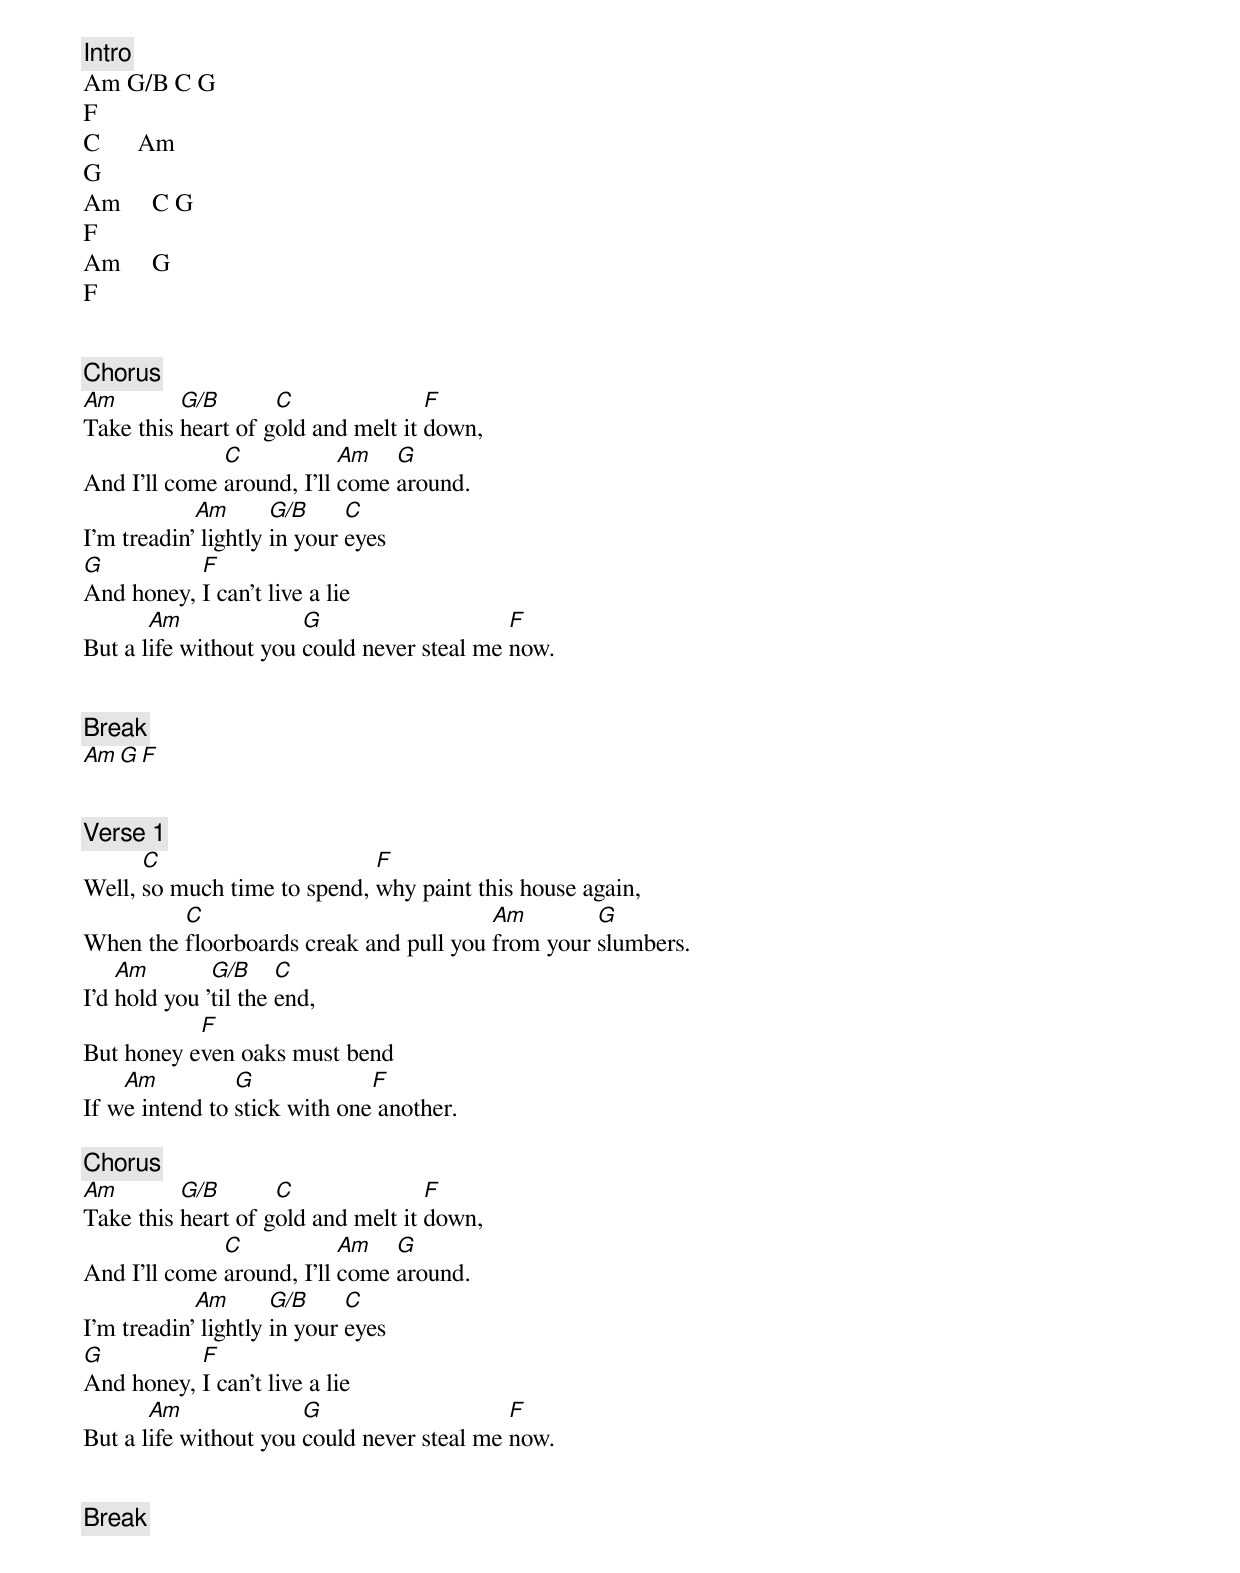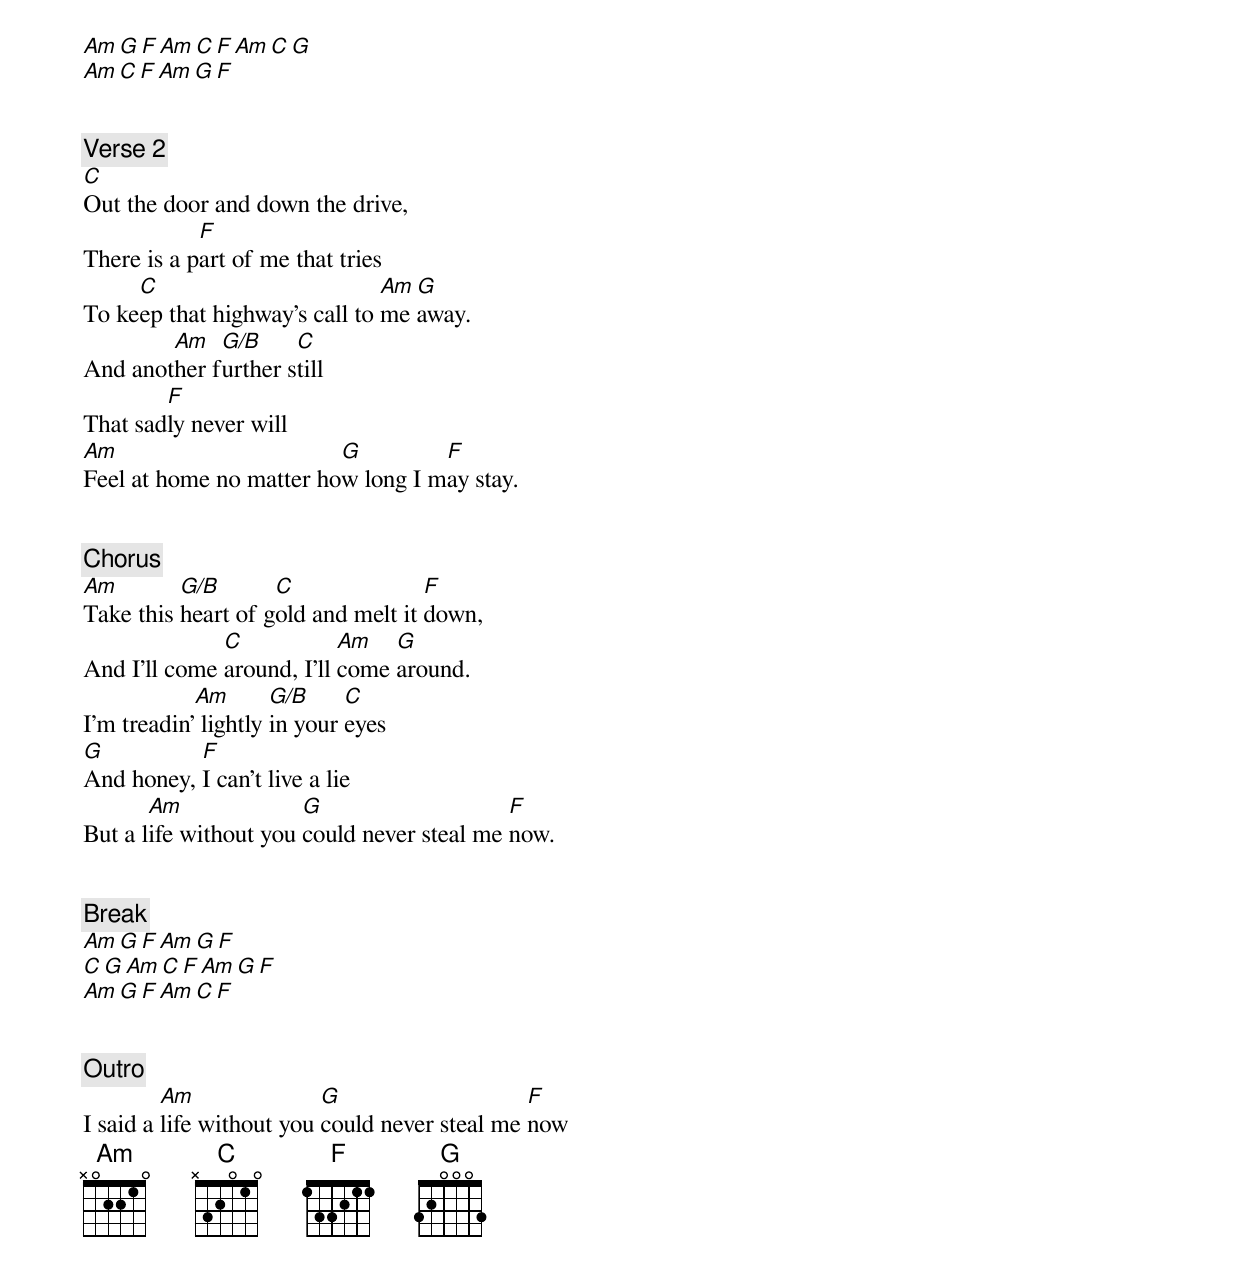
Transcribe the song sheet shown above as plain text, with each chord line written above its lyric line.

[Intro]
Am G/B C G
F
C      Am
G
Am     C G
F
Am     G
F


[Chorus]
Am        G/B       C               F
Take this heart of gold and melt it down,
              C            Am   G
And I'll come around, I'll come around.
            Am       G/B     C
I'm treadin' lightly in your eyes
G          F
And honey, I can't live a lie
       Am              G                    F
But a life without you could never steal me now.


[Break]
Am   G    F


[Verse 1]
      C                      F
Well, so much time to spend, why paint this house again,
         C                              Am        G
When the floorboards creak and pull you from your slumbers.
    Am        G/B     C
I'd hold you 'til the end,
           F
But honey even oaks must bend
    Am          G             F
If we intend to stick with one another.

[Chorus]
Am        G/B       C               F
Take this heart of gold and melt it down,
              C            Am   G
And I'll come around, I'll come around.
            Am       G/B     C
I'm treadin' lightly in your eyes
G          F
And honey, I can't live a lie
       Am              G                    F
But a life without you could never steal me now.


[Break]
Am G  F  Am  C F Am C G
Am C F Am G F


[Verse 2]
C
Out the door and down the drive,
            F
There is a part of me that tries
     C                         Am G
To keep that highway's call to me away.
        Am   G/B     C
And another further still
        F
That sadly never will
Am                       G         F
Feel at home no matter how long I may stay.


[Chorus]
Am        G/B       C               F
Take this heart of gold and melt it down,
              C            Am   G
And I'll come around, I'll come around.
            Am       G/B     C
I'm treadin' lightly in your eyes
G          F
And honey, I can't live a lie
       Am              G                    F
But a life without you could never steal me now.


[Break]
Am G  F  Am G  F
C  G Am C F Am G  F
Am G  F  Am C  F


[Outro]
         Am               G                    F
I said a life without you could never steal me now
